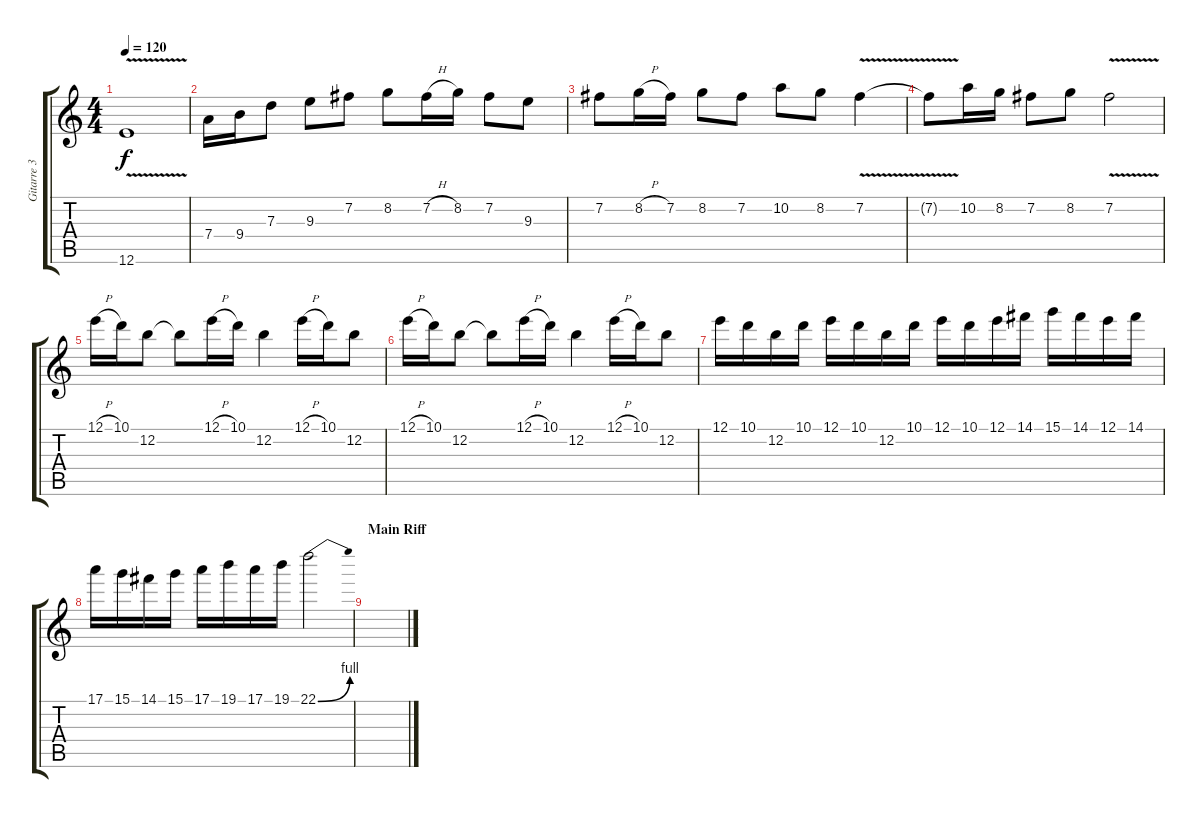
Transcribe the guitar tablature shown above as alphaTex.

\track ("Gitarre 3" "Gitarre 3") {instrument distortionguitar}
\staff {score tabs}
\tuning (E4 B3 G3 D3 A2 E2) {hide}
\ts (4 4)
\tempo 120
\clef g2
\ks c
12.6{v}.1{dy f} |
7.4.16 9.4.16 7.3.8 9.3.8 7.2.8 8.2.8 7.2{h}.16 8.2.16 7.2.8 9.3.8 |
7.2.8 8.2{h}.16 7.2.16 8.2.8 7.2.8 10.2.8 8.2.8 7.2{v}.4 |
7.2{t}.8 10.2.16 8.2.16 7.2.8 8.2.8 7.2{v}.2 |
12.1{h}.16 10.1.16 12.2.8 12.2{t}.8 12.1{h}.16 10.1.16 12.2.4 12.1{h}.16 10.1.16 12.2.8 |
12.1{h}.16 10.1.16 12.2.8 12.2{t}.8 12.1{h}.16 10.1.16 12.2.4 12.1{h}.16 10.1.16 12.2.8 |
12.1.16 10.1.16 12.2.16 10.1.16 12.1.16 10.1.16 12.2.16 10.1.16 12.1.16 10.1.16 12.1.16 14.1.16 15.1.16 14.1.16 12.1.16 14.1.16 |
17.1.16 15.1.16 14.1.16 15.1.16 17.1.16 19.1.16 17.1.16 19.1.16 22.1{be (bend 0 0 60 4)}.2 |
\section ("" "Main Riff")
